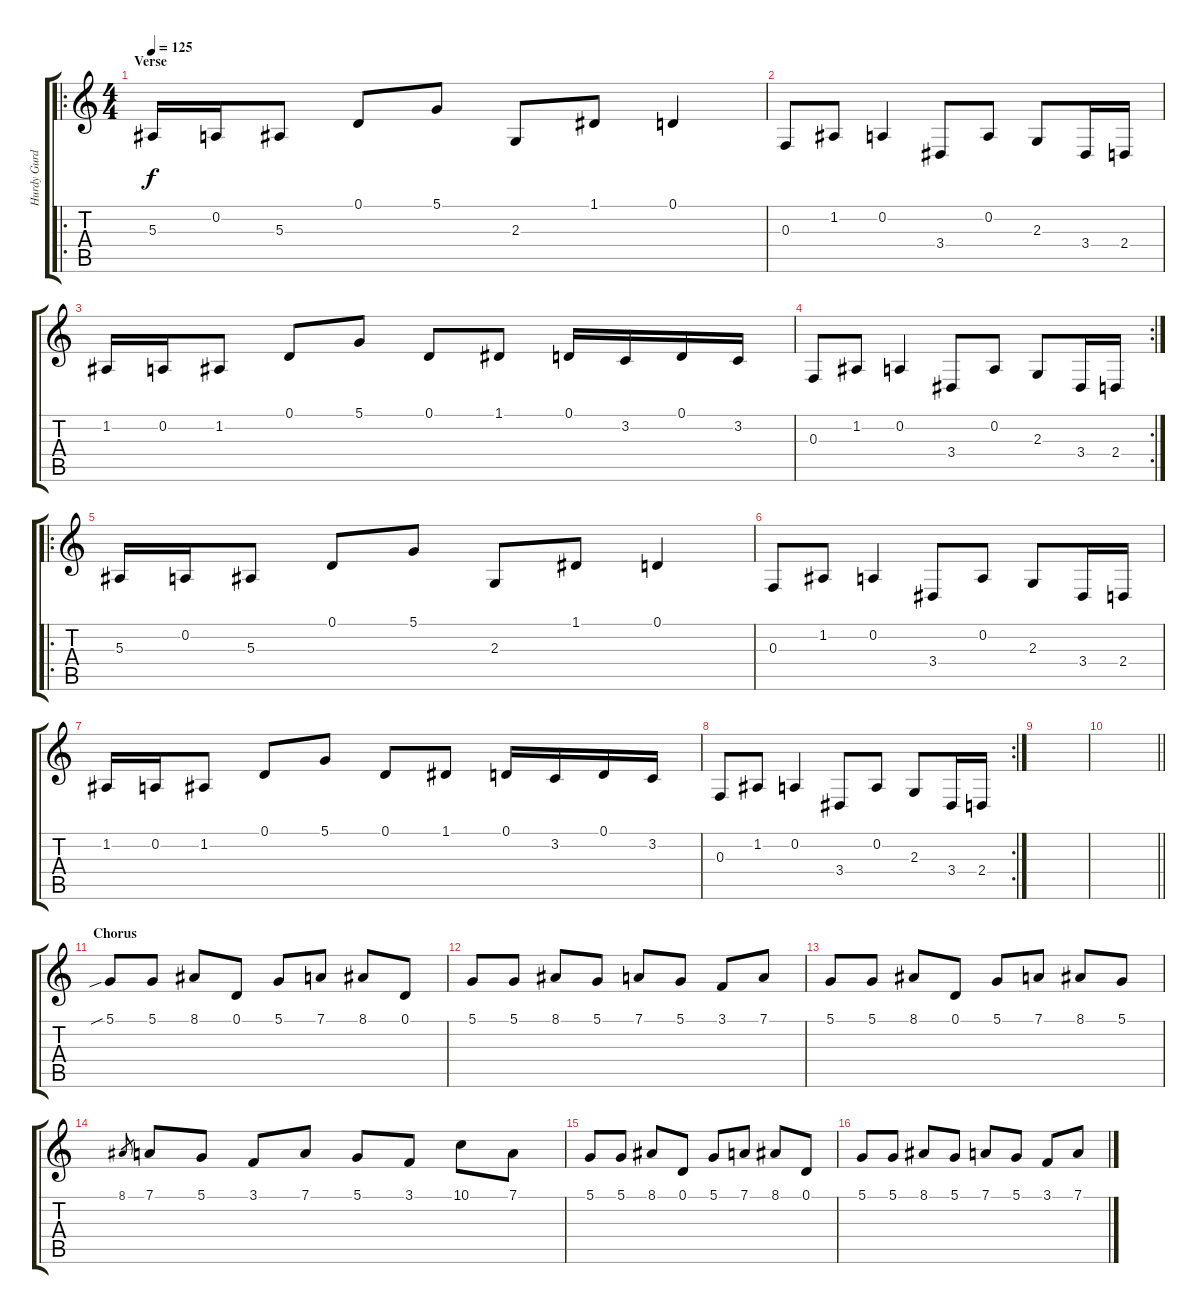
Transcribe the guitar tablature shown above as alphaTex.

\track ("Hurdy Gurdy" "Hurdy Gurd") {instrument fiddle}
\staff {score tabs}
\tuning (D4 A3 F3 C3 G2 D2) {hide}
\ro
\ts (4 4)
\section ("" "Verse")
\tempo 125
\clef g2
\ks c
5.3.16{dy f} 0.2.16 5.3.8 0.1.8 5.1.8 2.3.8 1.1.8 0.1.4 |
0.3.8 1.2.8 0.2.4 3.4.8 0.2.8 2.3.8 3.4.16 2.4.16 |
1.2.16 0.2.16 1.2.8 0.1.8 5.1.8 0.1.8 1.1.8 0.1.16 3.2.16 0.1.16 3.2.16 |
\rc 2
0.3.8 1.2.8 0.2.4 3.4.8 0.2.8 2.3.8 3.4.16 2.4.16 |
\ro
5.3.16 0.2.16 5.3.8 0.1.8 5.1.8 2.3.8 1.1.8 0.1.4 |
0.3.8 1.2.8 0.2.4 3.4.8 0.2.8 2.3.8 3.4.16 2.4.16 |
1.2.16 0.2.16 1.2.8 0.1.8 5.1.8 0.1.8 1.1.8 0.1.16 3.2.16 0.1.16 3.2.16 |
\rc 2
0.3.8 1.2.8 0.2.4 3.4.8 0.2.8 2.3.8 3.4.16 2.4.16 |
|
\barLineRight lightlight
|
\section ("" "Chorus")
5.1{sib}.8 5.1.8 8.1.8 0.1.8 5.1.8 7.1.8 8.1.8 0.1.8 |
5.1.8 5.1.8 8.1.8 5.1.8 7.1.8 5.1.8 3.1.8 7.1.8 |
5.1.8 5.1.8 8.1.8 0.1.8 5.1.8 7.1.8 8.1.8 5.1.8 |
8.1.8{gr} 7.1.8 5.1.8 3.1.8 7.1.8 5.1.8 3.1.8 10.1.8 7.1.8 |
5.1.8 5.1.8 8.1.8 0.1.8 5.1.8 7.1.8 8.1.8 0.1.8 |
5.1.8 5.1.8 8.1.8 5.1.8 7.1.8 5.1.8 3.1.8 7.1.8
